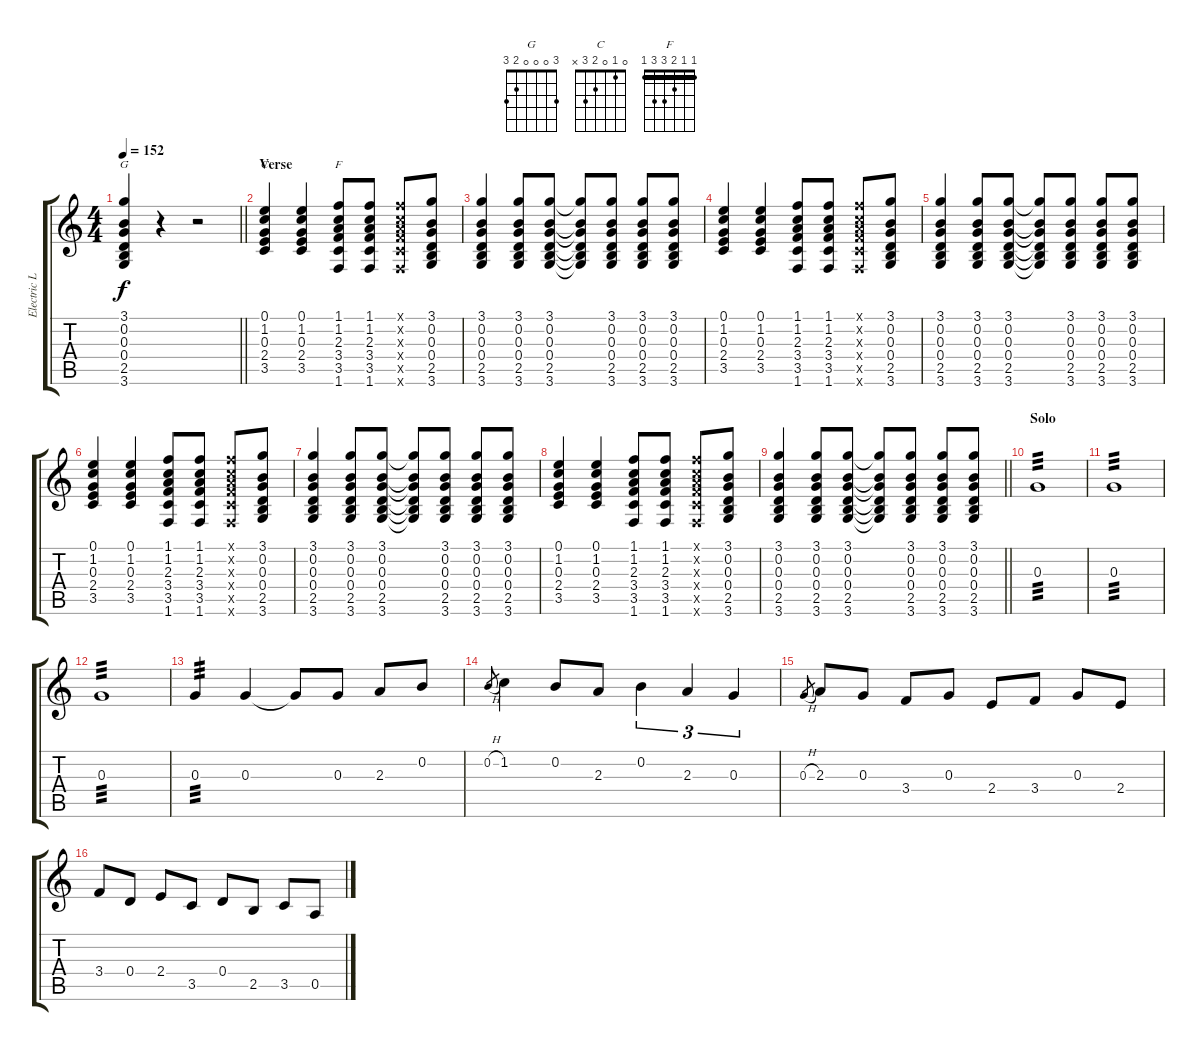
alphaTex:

\track ("Electric Lead/Nylon At End" "Electric L") {instrument electricguitarjazz}
\staff {score tabs}
\tuning (E4 B3 G3 D3 A2 E2) {hide}
\chord ("G" 3 0 0 0 2 3)
\chord ("C" 0 1 0 2 3 x)
\chord ("F" 1 1 2 3 3 1) {barre 1}
\ts (4 4)
\tempo 152
\clef g2
\barLineRight lightlight
\ks c
(3.1 0.2 0.3 0.4 2.5 3.6).4{ch "G" dy f} r.4 r.2 |
\section ("" "Verse")
(0.1 1.2 0.3 2.4 3.5).4{ch "C"} (0.1 1.2 0.3 2.4 3.5).4 (1.1 1.2 2.3 3.4 3.5 1.6).8{ch "F"} (1.1 1.2 2.3 3.4 3.5 1.6).8 (1.1{x} 1.2{x} 2.3{x} 3.4{x} 3.5{x} 1.6{x}).8 (3.1 0.2 0.3 0.4 2.5 3.6).8 |
(3.1 0.2 0.3 0.4 2.5 3.6).4 (3.1 0.2 0.3 0.4 2.5 3.6).8 (3.1 0.2 0.3 0.4 2.5 3.6).8 (3.1{t} 0.2{t} 0.3{t} 0.4{t} 2.5{t} 3.6{t}).8 (3.1 0.2 0.3 0.4 2.5 3.6).8 (3.1 0.2 0.3 0.4 2.5 3.6).8 (3.1 0.2 0.3 0.4 2.5 3.6).8 |
(0.1 1.2 0.3 2.4 3.5).4 (0.1 1.2 0.3 2.4 3.5).4 (1.1 1.2 2.3 3.4 3.5 1.6).8 (1.1 1.2 2.3 3.4 3.5 1.6).8 (1.1{x} 1.2{x} 2.3{x} 3.4{x} 3.5{x} 1.6{x}).8 (3.1 0.2 0.3 0.4 2.5 3.6).8 |
(3.1 0.2 0.3 0.4 2.5 3.6).4 (3.1 0.2 0.3 0.4 2.5 3.6).8 (3.1 0.2 0.3 0.4 2.5 3.6).8 (3.1{t} 0.2{t} 0.3{t} 0.4{t} 2.5{t} 3.6{t}).8 (3.1 0.2 0.3 0.4 2.5 3.6).8 (3.1 0.2 0.3 0.4 2.5 3.6).8 (3.1 0.2 0.3 0.4 2.5 3.6).8 |
(0.1 1.2 0.3 2.4 3.5).4 (0.1 1.2 0.3 2.4 3.5).4 (1.1 1.2 2.3 3.4 3.5 1.6).8 (1.1 1.2 2.3 3.4 3.5 1.6).8 (1.1{x} 1.2{x} 2.3{x} 3.4{x} 3.5{x} 1.6{x}).8 (3.1 0.2 0.3 0.4 2.5 3.6).8 |
(3.1 0.2 0.3 0.4 2.5 3.6).4 (3.1 0.2 0.3 0.4 2.5 3.6).8 (3.1 0.2 0.3 0.4 2.5 3.6).8 (3.1{t} 0.2{t} 0.3{t} 0.4{t} 2.5{t} 3.6{t}).8 (3.1 0.2 0.3 0.4 2.5 3.6).8 (3.1 0.2 0.3 0.4 2.5 3.6).8 (3.1 0.2 0.3 0.4 2.5 3.6).8 |
(0.1 1.2 0.3 2.4 3.5).4 (0.1 1.2 0.3 2.4 3.5).4 (1.1 1.2 2.3 3.4 3.5 1.6).8 (1.1 1.2 2.3 3.4 3.5 1.6).8 (1.1{x} 1.2{x} 2.3{x} 3.4{x} 3.5{x} 1.6{x}).8 (3.1 0.2 0.3 0.4 2.5 3.6).8 |
\barLineRight lightlight
(3.1 0.2 0.3 0.4 2.5 3.6).4 (3.1 0.2 0.3 0.4 2.5 3.6).8 (3.1 0.2 0.3 0.4 2.5 3.6).8 (3.1{t} 0.2{t} 0.3{t} 0.4{t} 2.5{t} 3.6{t}).8 (3.1 0.2 0.3 0.4 2.5 3.6).8 (3.1 0.2 0.3 0.4 2.5 3.6).8 (3.1 0.2 0.3 0.4 2.5 3.6).8 |
\section ("" "Solo")
0.3.1{tp 3 volume 16 balance 8 instrument electricguitarjazz} |
0.3.1{tp 3} |
0.3.1{tp 3} |
0.3.4{tp 3} 0.3.4 0.3{t}.8 0.3.8 2.3.8 0.2.8 |
0.2{h}.8{gr} 1.2.4 0.2.8 2.3.8 0.2.4{tu (3 2)} 2.3.4{tu (3 2)} 0.3.4{tu (3 2)} |
0.3{h}.8{gr} 2.3.8 0.3.8 3.4.8 0.3.8 2.4.8 3.4.8 0.3.8 2.4.8 |
3.4.8 0.4.8 2.4.8 3.5.8 0.4.8 2.5.8 3.5.8 0.5.8
